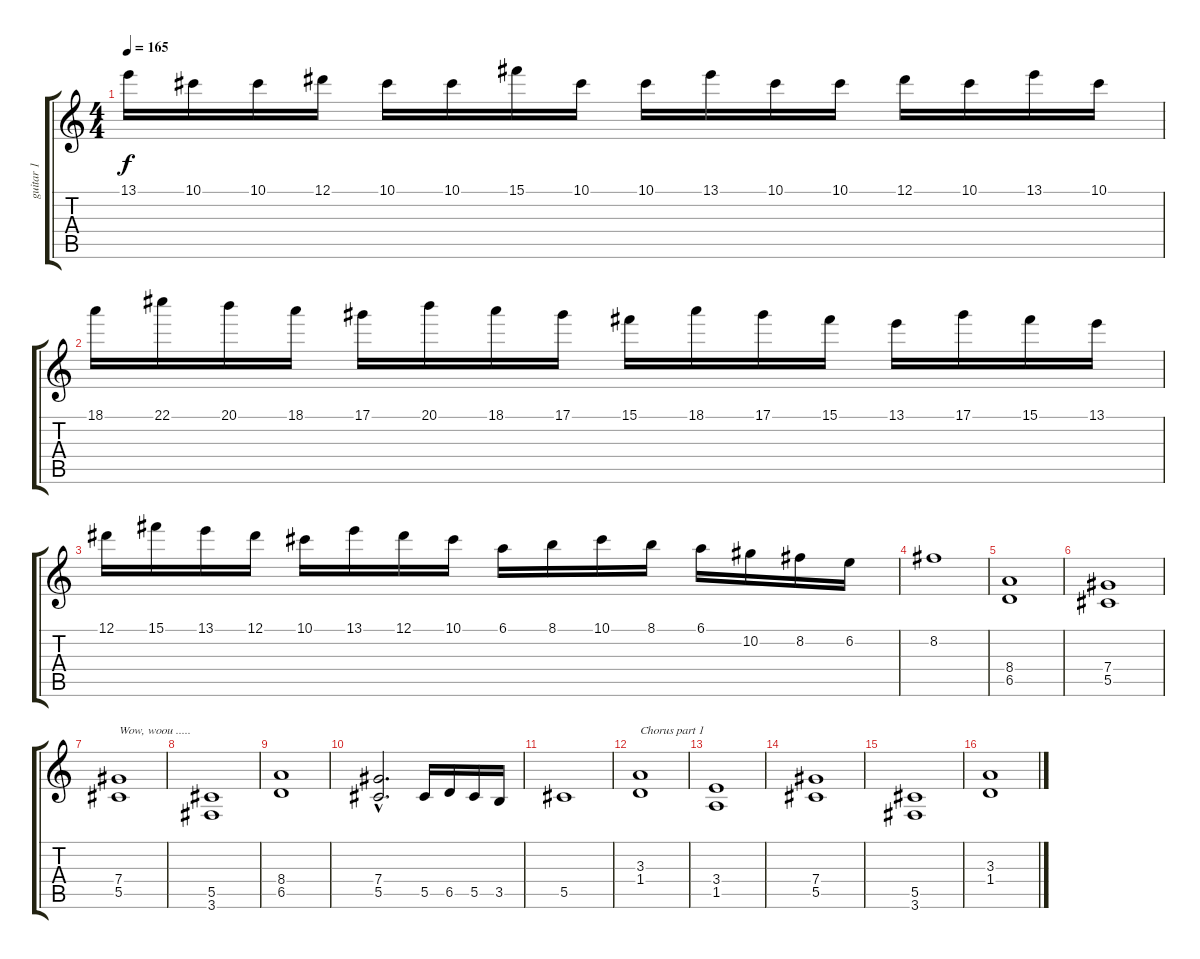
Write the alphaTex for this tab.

\track ("guitar 1" "guitar 1") {instrument distortionguitar}
\staff {score tabs}
\tuning (Eb4 Bb3 Gb3 Db3 Ab2 Eb2) {hide}
\ts (4 4)
\tempo 165
\clef g2
\ks c
13.1.16{dy f} 10.1.16 10.1.16 12.1.16 10.1.16 10.1.16 15.1.16 10.1.16 10.1.16 13.1.16 10.1.16 10.1.16 12.1.16 10.1.16 13.1.16 10.1.16 |
18.1.16 22.1.16 20.1.16 18.1.16 17.1.16 20.1.16 18.1.16 17.1.16 15.1.16 18.1.16 17.1.16 15.1.16 13.1.16 17.1.16 15.1.16 13.1.16 |
12.1.16 15.1.16 13.1.16 12.1.16 10.1.16 13.1.16 12.1.16 10.1.16 6.1.16 8.1.16 10.1.16 8.1.16 6.1.16 10.2.16 8.2.16 6.2.16 |
8.2.1 |
(8.4 6.5).1 |
(7.4 5.5).1 |
(7.4 5.5).1{txt "Wow, woou ....."} |
(5.5 3.6).1 |
(8.4 6.5).1 |
(7.4{hac} 5.5{hac}).2{d} 5.5.16 6.5.16 5.5.16 3.5.16 |
5.5.1 |
(3.3 1.4).1{txt "Chorus part 1"} |
(3.4 1.5).1 |
(7.4 5.5).1 |
(5.5 3.6).1 |
(3.3 1.4).1
